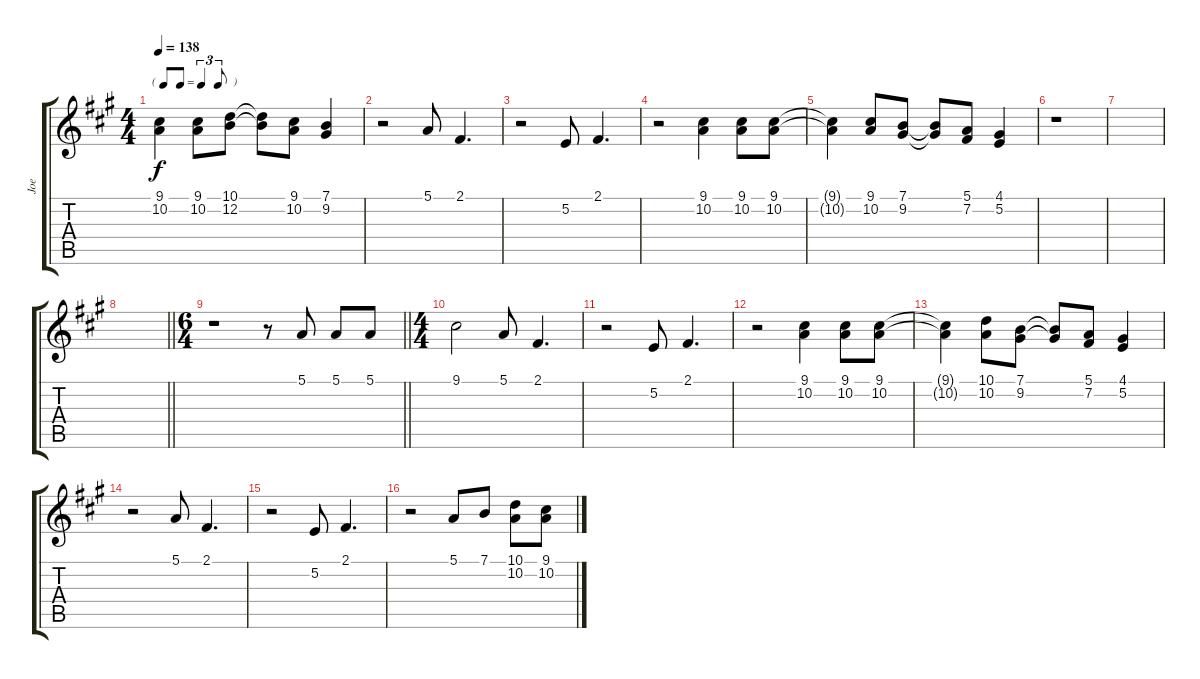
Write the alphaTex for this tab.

\track ("Joe" "Joe") {instrument lead1square}
\staff {score tabs}
\tuning (E4 B3 G3 D3 A2 E2) {hide}
\ts (4 4)
\tf triplet8th
\tempo 138
\clef g2
\ks a
(9.1{t} 10.2{t}).4{dy f} (9.1 10.2).8 (10.1 12.2).8 (10.1{t} 12.2{t}).8 (9.1 10.2).8 (7.1 9.2).4 |
r.2 5.1.8 2.1.4{d} |
r.2 5.2.8 2.1.4{d} |
r.2 (9.1 10.2).4 (9.1 10.2).8 (9.1 10.2).8 |
(9.1{t} 10.2{t}).4 (9.1 10.2).8 (7.1 9.2).8 (7.1{t} 9.2{t}).8 (5.1 7.2).8 (4.1 5.2).4 |
r.1 |
|
\barLineRight lightlight
|
\ts (6 4)
\barLineRight lightlight
r.1 r.8 5.1.8 5.1.8 5.1.8 |
\ts (4 4)
9.1.2 5.1.8 2.1.4{d} |
r.2 5.2.8 2.1.4{d} |
r.2 (9.1 10.2).4 (9.1 10.2).8 (9.1 10.2).8 |
(9.1{t} 10.2{t}).4 (10.1 10.2).8 (7.1 9.2).8 (7.1{t} 9.2{t}).8 (5.1 7.2).8 (4.1 5.2).4 |
r.2 5.1.8 2.1.4{d} |
r.2 5.2.8 2.1.4{d} |
r.2 5.1.8 7.1.8 (10.1 10.2).8 (9.1 10.2).8
